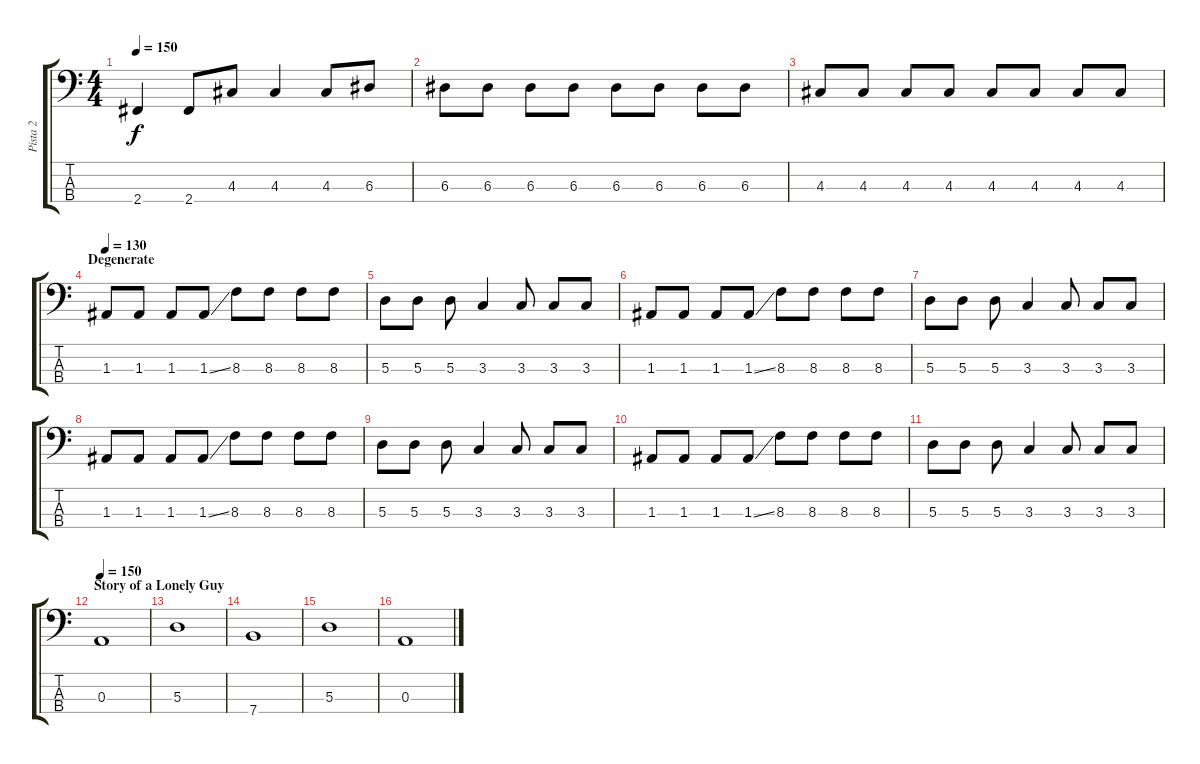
\track ("Pista 2" "Pista 2") {instrument electricbasspick}
\staff {score tabs}
\tuning (G2 D2 A1 E1) {hide}
\ts (4 4)
\tempo 150
\clef f4
\ks c
2.4.4{dy f} 2.4.8 4.3.8 4.3.4 4.3.8 6.3.8 |
6.3.8 6.3.8 6.3.8 6.3.8 6.3.8 6.3.8 6.3.8 6.3.8 |
4.3.8 4.3.8 4.3.8 4.3.8 4.3.8 4.3.8 4.3.8 4.3.8 |
\section ("" "Degenerate")
\tempo 130
1.3.8 1.3.8 1.3.8 1.3{ss}.8 8.3.8 8.3.8 8.3.8 8.3.8 |
5.3.8 5.3.8 5.3.8 3.3.4 3.3.8 3.3.8 3.3.8 |
1.3.8 1.3.8 1.3.8 1.3{ss}.8 8.3.8 8.3.8 8.3.8 8.3.8 |
5.3.8 5.3.8 5.3.8 3.3.4 3.3.8 3.3.8 3.3.8 |
1.3.8 1.3.8 1.3.8 1.3{ss}.8 8.3.8 8.3.8 8.3.8 8.3.8 |
5.3.8 5.3.8 5.3.8 3.3.4 3.3.8 3.3.8 3.3.8 |
1.3.8 1.3.8 1.3.8 1.3{ss}.8 8.3.8 8.3.8 8.3.8 8.3.8 |
5.3.8 5.3.8 5.3.8 3.3.4 3.3.8 3.3.8 3.3.8 |
\section ("" "Story of a Lonely Guy")
\tempo 150
0.3.1 |
5.3.1 |
7.4.1 |
5.3.1 |
0.3.1
